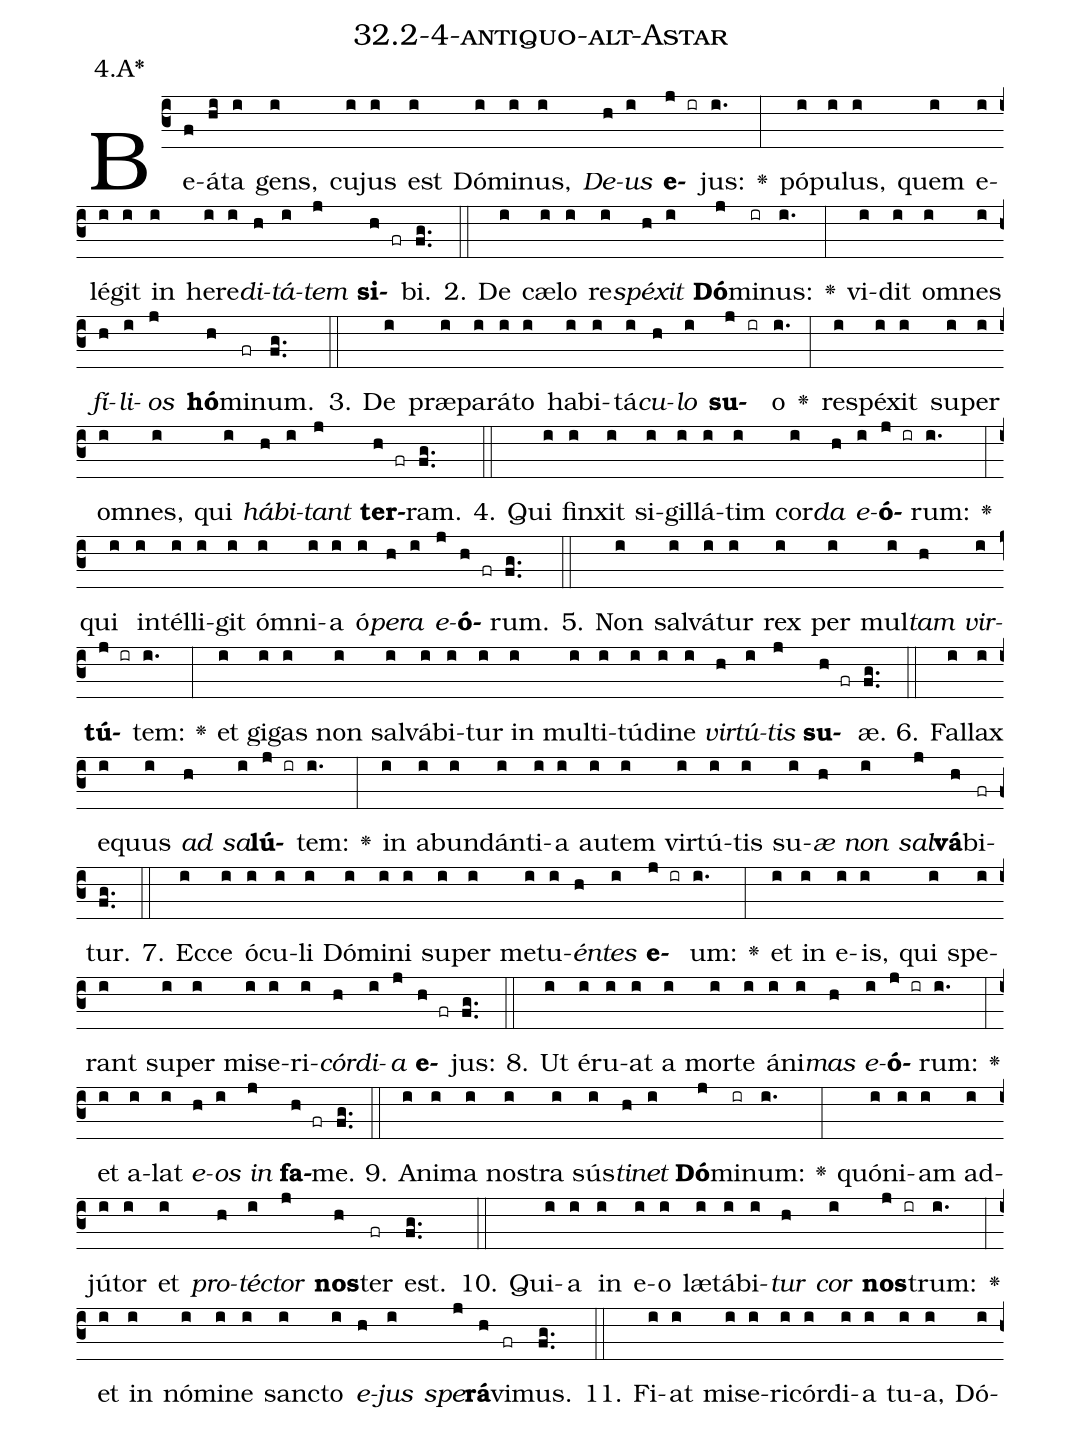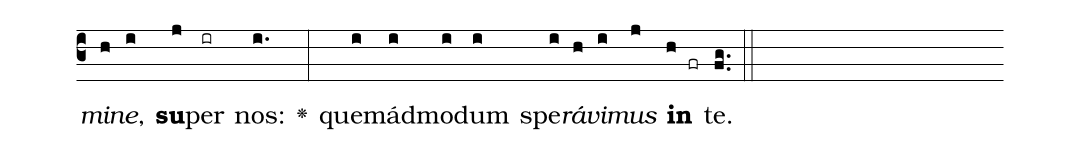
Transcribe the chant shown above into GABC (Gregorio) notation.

name: 32.2-4-antiquo-alt-Astar;
annotation: 4.A*;
%%
(c3)Be(f)á(hi)ta(i) gens,(i) cu(i)jus(i) est(i) Dó(i)mi(i)nus,(i) <i>De</i>(h)<i>us</i>(i) <b>e</b>(j ir)jus:(i.) <v>\greheightstar</v>(:) pó(i)pu(i)lus,(i) quem(i) e(i)lé(i)git(i) in(i) he(i)re(i)<i>di</i>(h)<i>tá</i>(i)<i>tem</i>(j) <b>si</b>(h fr)bi.(fg..) (::)
2. De(i) cæ(i)lo(i) re(i)<i>spé</i>(h)<i>xit</i>(i) <b>Dó</b>(j)mi(ir)nus:(i.) <v>\greheightstar</v>(:) vi(i)dit(i) om(i)nes(i) <i>fí</i>(h)<i>li</i>(i)<i>os</i>(j) <b>hó</b>(h)mi(fr)num.(fg..) (::)
3. De(i) præ(i)pa(i)rá(i)to(i) ha(i)bi(i)tá(i)<i>cu</i>(h)<i>lo</i>(i) <b>su</b>(j ir)o(i.) <v>\greheightstar</v>(:) re(i)spé(i)xit(i) su(i)per(i) om(i)nes,(i) qui(i) <i>há</i>(h)<i>bi</i>(i)<i>tant</i>(j) <b>ter</b>(h fr)ram.(fg..) (::)
4. Qui(i) fin(i)xit(i) si(i)gil(i)lá(i)tim(i) cor(i)<i>da</i>(h) <i>e</i>(i)<b>ó</b>(j ir)rum:(i.) <v>\greheightstar</v>(:) qui(i) in(i)tél(i)li(i)git(i) óm(i)ni(i)a(i) ó(i)<i>pe</i>(h)<i>ra</i>(i) <i>e</i>(j)<b>ó</b>(h fr)rum.(fg..) (::)
5. Non(i) sal(i)vá(i)tur(i) rex(i) per(i) mul(i)<i>tam</i>(h) <i>vir</i>(i)<b>tú</b>(j ir)tem:(i.) <v>\greheightstar</v>(:) et(i) gi(i)gas(i) non(i) sal(i)vá(i)bi(i)tur(i) in(i) mul(i)ti(i)tú(i)di(i)ne(i) <i>vir</i>(h)<i>tú</i>(i)<i>tis</i>(j) <b>su</b>(h fr)æ.(fg..) (::)
6. Fal(i)lax(i) e(i)quus(i) <i>ad</i>(h) <i>sa</i>(i)<b>lú</b>(j ir)tem:(i.) <v>\greheightstar</v>(:) in(i) ab(i)un(i)dán(i)ti(i)a(i) au(i)tem(i) vir(i)tú(i)tis(i) su(i)<i>æ</i>(h) <i>non</i>(i) <i>sal</i>(j)<b>vá</b>(h)bi(fr)tur.(fg..) (::)
7. Ec(i)ce(i) ó(i)cu(i)li(i) Dó(i)mi(i)ni(i) su(i)per(i) me(i)tu(i)<i>én</i>(h)<i>tes</i>(i) <b>e</b>(j ir)um:(i.) <v>\greheightstar</v>(:) et(i) in(i) e(i)is,(i) qui(i) spe(i)rant(i) su(i)per(i) mi(i)se(i)ri(i)<i>cór</i>(h)<i>di</i>(i)<i>a</i>(j) <b>e</b>(h fr)jus:(fg..) (::)
8. Ut(i) é(i)ru(i)at(i) a(i) mor(i)te(i) á(i)ni(i)<i>mas</i>(h) <i>e</i>(i)<b>ó</b>(j ir)rum:(i.) <v>\greheightstar</v>(:) et(i) a(i)lat(i) <i>e</i>(h)<i>os</i>(i) <i>in</i>(j) <b>fa</b>(h fr)me.(fg..) (::)
9. A(i)ni(i)ma(i) nos(i)tra(i) sús(i)<i>ti</i>(h)<i>net</i>(i) <b>Dó</b>(j)mi(ir)num:(i.) <v>\greheightstar</v>(:) quón(i)i(i)am(i) ad(i)jú(i)tor(i) et(i) <i>pro</i>(h)<i>téc</i>(i)<i>tor</i>(j) <b>nos</b>(h)ter(fr) est.(fg..) (::)
10. Qui(i)a(i) in(i) e(i)o(i) læ(i)tá(i)bi(i)<i>tur</i>(h) <i>cor</i>(i) <b>nos</b>(j ir)trum:(i.) <v>\greheightstar</v>(:) et(i) in(i) nó(i)mi(i)ne(i) sanc(i)to(i) <i>e</i>(h)<i>jus</i>(i) <i>spe</i>(j)<b>rá</b>(h)vi(fr)mus.(fg..) (::)
11. Fi(i)at(i) mi(i)se(i)ri(i)cór(i)di(i)a(i) tu(i)a,(i) Dó(i)<i>mi</i>(h)<i>ne</i>,(i) <b>su</b>(j)per(ir) nos:(i.) <v>\greheightstar</v>(:) quem(i)ád(i)mo(i)dum(i) spe(i)<i>rá</i>(h)<i>vi</i>(i)<i>mus</i>(j) <b>in</b>(h fr) te.(fg..) (::)
